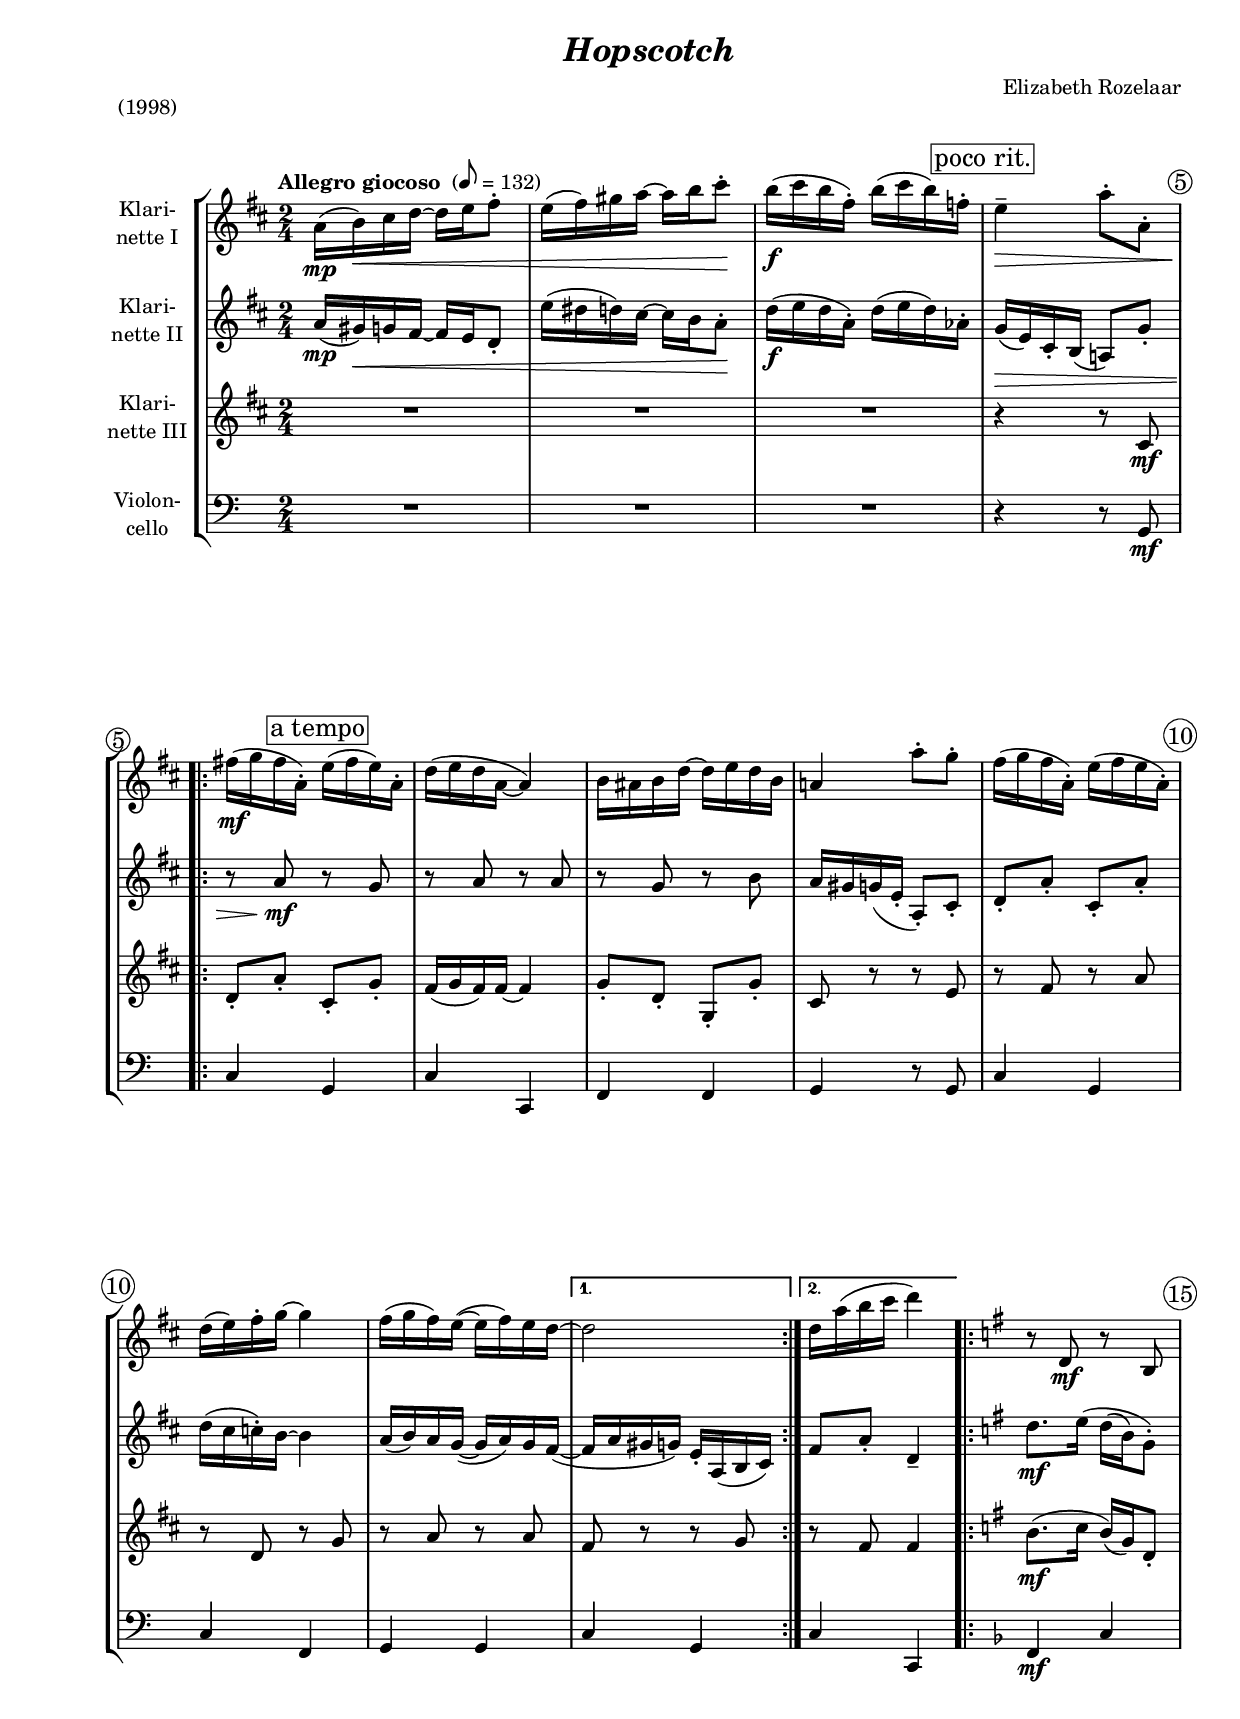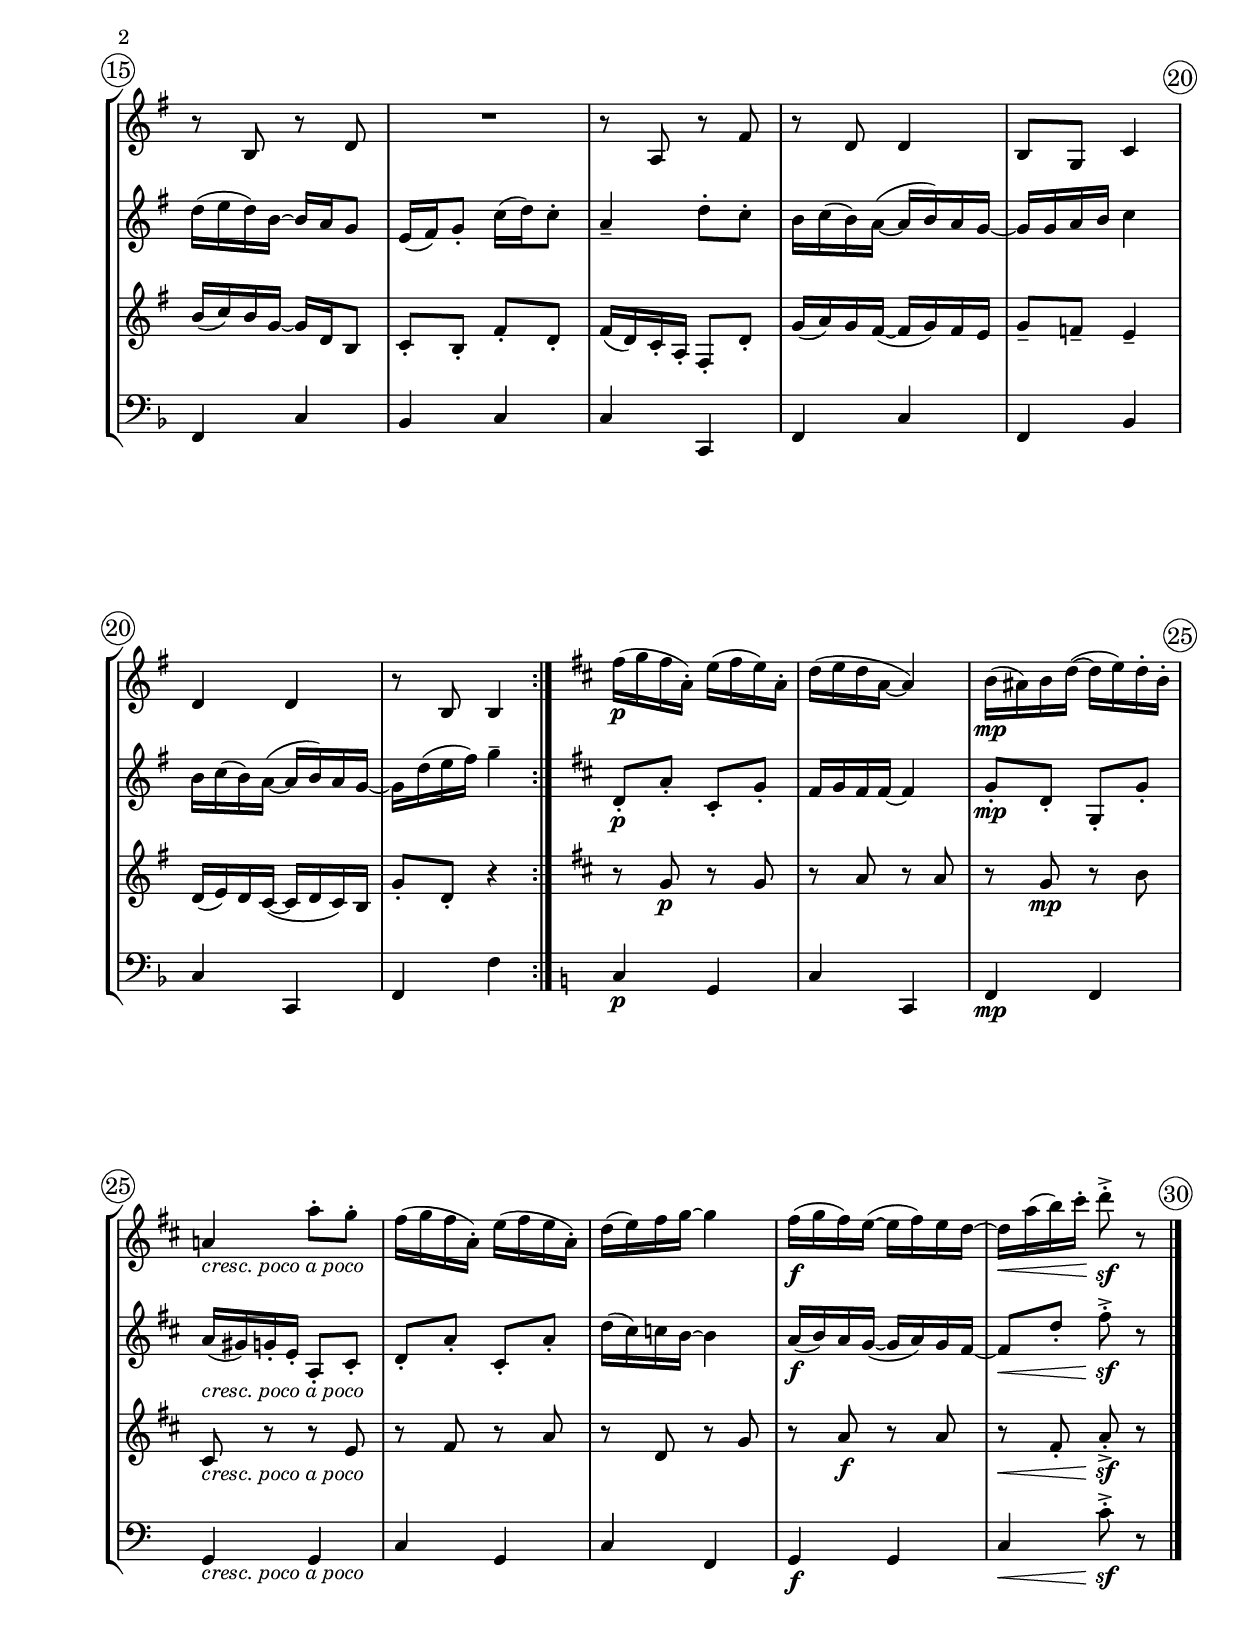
\version "2.18.2"
\include "deutsch.ly"
  
#(set-global-staff-size 18)

\header {
  title     = \markup \bold \italic "Hopscotch"
  composer  = "Elizabeth Rozelaar"
%  arranger  = ""
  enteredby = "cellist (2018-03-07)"
  piece     = "(1998)"
}

voiceconsts = {
  \key c \major
  \time 2/4
  \clef "treble"
%  \numericTimeSignature
  \compressFullBarRests
  % Set default beaming for all staves
% \set Timing.beamExceptions = #'()
% \set Timing.baseMoment     = #(ly:make-moment 1 4)
% \set Timing.beatStructure  = #'(1 1 1)
  \override Score.BarNumber.break-visibility = ##(#t #t #t)
  % Print a bar number every fifth measure
  \set Score.barNumberVisibility = #(every-nth-bar-number-visible 5)
  % Increase the size of the bar number by 25%
  \override Score.BarNumber.font-size = #1.25
  % Draw a circle round the following bar number(s)
  \override Score.BarNumber.stencil
    = #(make-stencil-circler 0.1 0.25 ly:text-interface::print)
  % Center-align bar numbers
  \override Score.BarNumber.self-alignment-X = #CENTER
  \tempo "Allegro giocoso " 8=132
}

micl = "clarinet"
mifl = "flute"
miob = "oboe"
mifh = "french horn"
misx = "tenor sax"
mist = "string ensemble 1"
miba = "cello"

atem = \mark \markup \box "a tempo"
cpap = \markup \italic "cresc. poco a poco"
prit = \mark \markup \box "poco rit."

va = \relative c'' {
  \voiceconsts

  g16(\mp a)\< h c~ c d e8-.
  d16( e) fis g~ g a h8-.\!
  a16(\f h a e)-. a( h a) es-. \prit
  d4--\> g8-. g,-.
  \repeat volta 2 {
    e'!16(\!\mf f e g,)-. \atem d'( e d) g,-.

    c( d c g~ g4)
    a16 gis a c~ c d c a
    g!4 g'8-. f-.
    e16( f e g,)-. d'( e d g,)-.
    c( d) e-. f~ f4
    e16( f e) d(~ d e) d c~
  }
  \alternative {
    { c2 }
    { c16 g'( a h c4) }
  } \key f \major
  
  \repeat volta 2 {
    r8 c,,\mf r a
    r a r c
    R2
    r8 g r e'
    r c c4

    a8 f b4
    c c
    r8 a a4
  } \key c \major
  e''16(\p f e g,)-. d'( e d) g,-.
  c( d c g~ g4)
  a16(\mp gis) a c(~ c d) c-. a-.

  g!4_\cpap g'8-. f-.
  e16( f e g,)-. d'( e d g,)-.
  c( d) e f~ f4
  e16(\f f e) d(~ d e) d c~
  c\< g'( a) h-.\! c8-.->\sf r \bar "|."
}

vb = \relative c'' {
  \voiceconsts

  g16(\mp fis)\< f e~ e d c8-.
  d'16( cis c) h~ h a g8-.\!
  c16(\f d c g)-. c( d c) ges-. \prit
  f16(\> d) h-. a( g!8) f'-.
  
  \repeat volta 2 {
    r g\!\mf \atem r f

    r g r g
    r f r a
    g16 fis f( d-. g,8)-. h-.
    c-. g'-. h,-. g'-.
    c16( h b)-. a~ a4
    g16( a) g f(~ f g) f e(~
  }
  \alternative {
    { e g fis f) d-. g,( a h) }
    { e8 g-. c,4-- }
  } \key f \major
  
  \repeat volta 2 {
    c'8.\mf d16( c\( a\) f8)-.
    c'16( d c) a~ a g f8
    d16( e) f8-. b16( c) b8-.
    g4-- c8-. b-.

    a16 b( a) g(~ g a) g f~
    f f g a b4
    a16 b( a) g(~ g a) g f~
    f c'( d e) f4--
  } \key c \major

  c,8-.\p g'-. h,-. f'-.
  e16 f e e~ e4

  f8-.\mp c-. f,-. f'-.
  g16(_\cpap fis) f-. d-. g,8-. h-.
  c-. g'-. h,-. g'-.
  c16( h) b a~ a4
  g16(\f a) g f(~ f g) f e~
  e8\< c'-. e-.->\!\sf r \bar "|."
}

vc = \relative c' {
  \voiceconsts

  R2*3 \prit
  r4 r8 h\mf
  \repeat volta 2 {
    c-. g'-. \atem h,-. f'-.
    e16( f e) e~ e4
    f8-. c-. f,-. f'-.
    h, r r d
    r e r g

    r c, r f
    r g r g
  }
  \alternative {
    { e r r f }
    { r e e4 }
  } \key f \major
  
  \repeat volta 2 {
    a8.(\mf b16 a)( f) c8-.
    a'16( b) a f~ f c a8

    b-. a-. e'-. c-.
    e16( c) b-. g-. e8-. c'-.
    f16( g) f e(~ e f) e d
    f8-- es-- d4--
    c16( d) c b(~ b c b) a
    f'8-. c-. r4
  } \key c \major

  r8 f\p r f
  r g r g
  r f\mp r a
  h,_\cpap r r d

  r e r g
  r c, r f
  r g\f r g
  r\< e-. g-.->\!\sf r \bar "|."
}

vd = \relative c' {
  \voiceconsts
  \clef "bass"
  
  R2*3 \prit
  r4 r8 g\mf
  \repeat volta 2 {
    c4 \atem g
    c c,
    f f
    g r8 g
    c4 g
    c f,
    g g
  }
  \alternative {
    { c g }
    { c c, }
  } \key f \major
  
  \repeat volta 2 {
    f\mf c'
    f, c'
    b c
    c c,
    f c'
    f, b
    c c,

    f f'
  } \key c \major
  c\p g
  c c,
  f\mp f
  g_\cpap g
  c g
  c f,
  g\f g
  c\< c'8-.->\!\sf r \bar "|."
}


music = \new StaffGroup <<
      \new Staff {
	\set Staff.midiInstrument = \micl
	\set Staff.instrumentName = \markup \center-column { "Klari-" "nette I" }
	\transpose c d { \va }
      }

      \new Staff {
	\set Staff.midiInstrument = \micl
	\set Staff.instrumentName = \markup \center-column { "Klari-" "nette II" }
	\transpose c d { \vb }
      }

      \new Staff {
	\set Staff.midiInstrument = \micl
	\set Staff.instrumentName = \markup \center-column { "Klari-" "nette III" }
	\transpose c d { \vc }
      }

      \new Staff {
	\set Staff.midiInstrument = \miba
	\set Staff.instrumentName = \markup \center-column { "Violon-" "cello" }
	\transpose c c, { \vd }
      }
>>

\book {
  \score {
    \music
    \layout {}
  }
  
  \paper {
    left-margin = 2\cm
  }

  \score {
    \unfoldRepeats \music

    \midi {
      \context {
        \Score
      }
    }
  }
}
